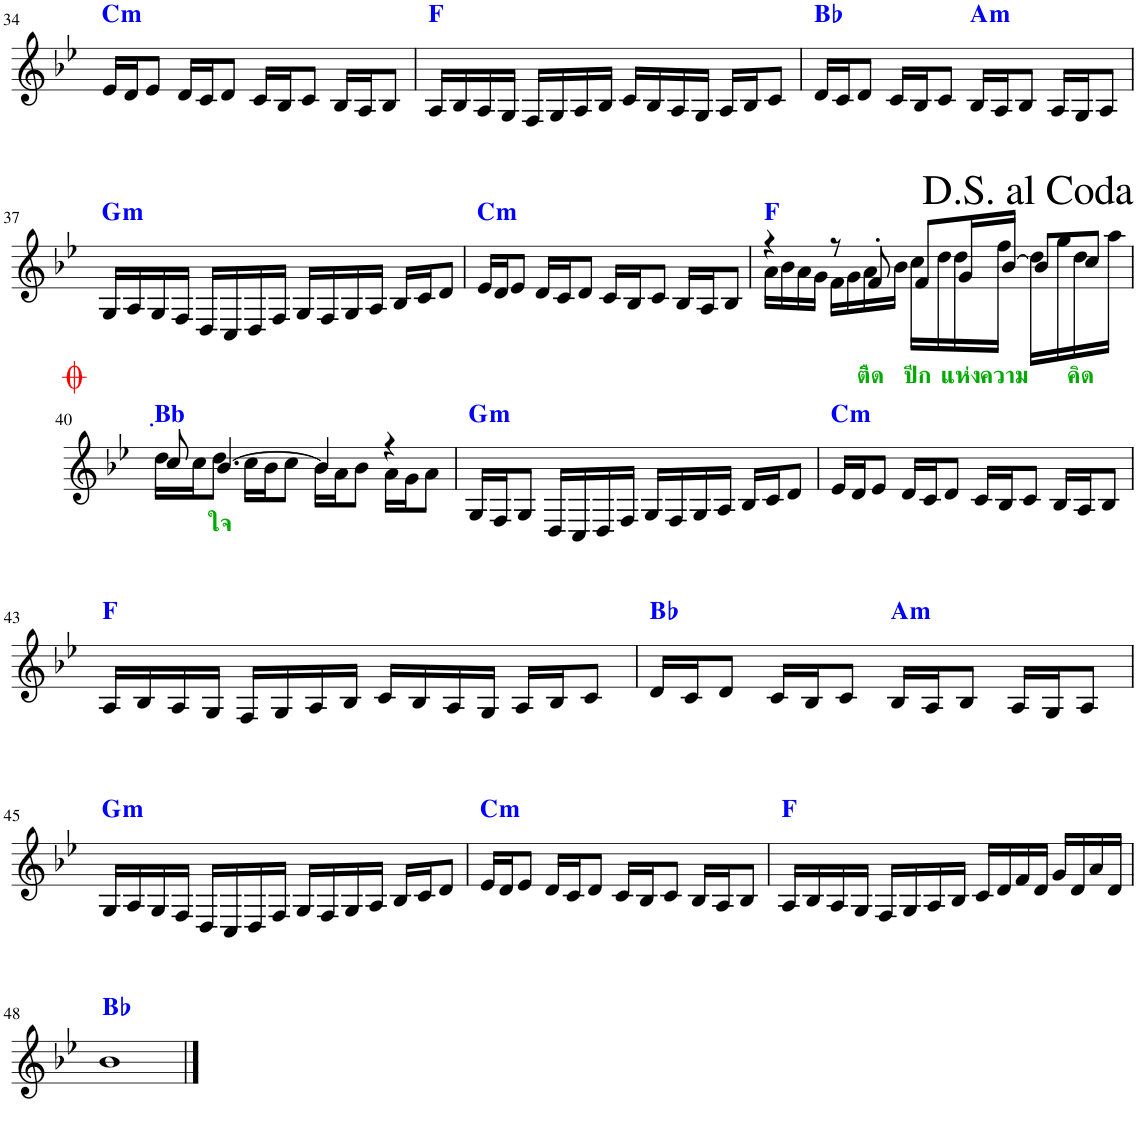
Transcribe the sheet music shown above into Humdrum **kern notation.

**kern	**text	**harte
*part1	*part1	*part1
*staff1	*staff1	*
*I"Piano	*	*
*I'Pno.	*	*
!!LO:PB:g=z
*clefG2	*	*
*k[b-e-]	*	*
*M4/4	*	*
=34	=34	=34
!	!	!LO:H:kt=m
16e-/LL	.	C:min
16d/J	.	.
8e-/J	.	.
16d/LL	.	.
16c/J	.	.
8d/J	.	.
16c/LL	.	.
16B-/J	.	.
8c/J	.	.
16B-/LL	.	.
16A/J	.	.
8B-/J	.	.
=35	=35	=35
16A/LL	.	F:maj
16B-/	.	.
16A/	.	.
16G/JJ	.	.
16F/LL	.	.
16G/	.	.
16A/	.	.
16B-/JJ	.	.
16c/LL	.	.
16B-/	.	.
16A/	.	.
16G/JJ	.	.
16A/LL	.	.
16B-/J	.	.
8c/J	.	.
=36	=36	=36
16d/LL	.	Bb:maj
16c/J	.	.
8d/J	.	.
16c/LL	.	.
16B-/J	.	.
8c/J	.	.
!	!	!LO:H:kt=m
16B-/LL	.	A:min
16A/J	.	.
8B-/J	.	.
16A/LL	.	.
16G/J	.	.
8A/J	.	.
!!LO:LB:g=z
=37	=37	=37
!	!	!LO:H:kt=m
16G/LL	.	G:min
16A/	.	.
16G/	.	.
16F/JJ	.	.
16D/LL	.	.
16C/	.	.
16D/	.	.
16F/JJ	.	.
16G/LL	.	.
16F/	.	.
16G/	.	.
16A/JJ	.	.
16B-/LL	.	.
16c/J	.	.
8d/J	.	.
=38	=38	=38
!	!	!LO:H:kt=m
16e-/LL	.	C:min
16d/J	.	.
8e-/J	.	.
16d/LL	.	.
16c/J	.	.
8d/J	.	.
16c/LL	.	.
16B-/J	.	.
8c/J	.	.
16B-/LL	.	.
16A/J	.	.
8B-/J	.	.
=39	=39	=39
*^	*	*
4r	16a\LL	.	F:maj
.	16b-\	.	.
.	16a\	.	.
.	16g\JJ	.	.
8r	16f\LL	.	.
.	16g\	.	.
!	!	!LO:LY:b:color=#00AA00	!
8f'/	16a\	ติืด	.
.	16b-\JJ	.	.
!	!	!LO:LY:b:color=#00AA00	!
8f/L	16cc\LL	ปีก	.
.	16dd\	.	.
!	!	!LO:LY:b:color=#00AA00	!
16g/L	16dd\	แห่ง	.
!	!	!LO:LY:b:color=#00AA00	!
[16b-/JJ	16ff\JJ	ความ	.
8b-/L]	16dd\LL	.	.
.	16gg\	.	.
!	!	!LO:LY:b:color=#00AA00	!
8cc/J	16dd\	คิด	.
.	16aa\JJ	.	.
!!LO:LB:g=z	!!
=40	=40	=40	=40
!	!	!	!LO:H:kt=ฺBb
8cc/	16dd\LL	.	N
.	16cc\J	.	.
!	!	!LO:LY:b:color=#00AA00	!
[4.b-/	8dd\J	ใจ	.
.	16cc\LL	.	.
.	16b-\J	.	.
.	8cc\J	.	.
4b-/]	16b-\LL	.	.
.	16a\J	.	.
.	8b-\J	.	.
4r	16a\LL	.	.
.	16g\J	.	.
.	8a\J	.	.
=41	=41	=41	=41
!	!	!	!LO:H:kt=m
*v	*v	*	*
16G/LL	.	G:min
16F/J	.	.
8G/J	.	.
16D/LL	.	.
16C/	.	.
16D/	.	.
16F/JJ	.	.
16G/LL	.	.
16F/	.	.
16G/	.	.
16A/JJ	.	.
16B-/LL	.	.
16c/J	.	.
8d/J	.	.
=42	=42	=42
!	!	!LO:H:kt=m
16e-/LL	.	C:min
16d/J	.	.
8e-/J	.	.
16d/LL	.	.
16c/J	.	.
8d/J	.	.
16c/LL	.	.
16B-/J	.	.
8c/J	.	.
16B-/LL	.	.
16A/J	.	.
8B-/J	.	.
!!LO:LB:g=z
=43	=43	=43
16A/LL	.	F:maj
16B-/	.	.
16A/	.	.
16G/JJ	.	.
16F/LL	.	.
16G/	.	.
16A/	.	.
16B-/JJ	.	.
16c/LL	.	.
16B-/	.	.
16A/	.	.
16G/JJ	.	.
16A/LL	.	.
16B-/J	.	.
8c/J	.	.
=44	=44	=44
16d/LL	.	Bb:maj
16c/J	.	.
8d/J	.	.
16c/LL	.	.
16B-/J	.	.
8c/J	.	.
!	!	!LO:H:kt=m
16B-/LL	.	A:min
16A/J	.	.
8B-/J	.	.
16A/LL	.	.
16G/J	.	.
8A/J	.	.
!!LO:LB:g=z
=45	=45	=45
!	!	!LO:H:kt=m
16G/LL	.	G:min
16A/	.	.
16G/	.	.
16F/JJ	.	.
16D/LL	.	.
16C/	.	.
16D/	.	.
16F/JJ	.	.
16G/LL	.	.
16F/	.	.
16G/	.	.
16A/JJ	.	.
16B-/LL	.	.
16c/J	.	.
8d/J	.	.
=46	=46	=46
!	!	!LO:H:kt=m
16e-/LL	.	C:min
16d/J	.	.
8e-/J	.	.
16d/LL	.	.
16c/J	.	.
8d/J	.	.
16c/LL	.	.
16B-/J	.	.
8c/J	.	.
16B-/LL	.	.
16A/J	.	.
8B-/J	.	.
=47	=47	=47
16A/LL	.	F:maj
16B-/	.	.
16A/	.	.
16G/JJ	.	.
16F/LL	.	.
16G/	.	.
16A/	.	.
16B-/JJ	.	.
16c/LL	.	.
16d/	.	.
16f/	.	.
16d/JJ	.	.
16g/LL	.	.
16d/	.	.
16a/	.	.
16d/JJ	.	.
!!LO:LB:g=z
=48	=48	=48
1b-	.	Bb:maj
==	==	==
*-	*-	*-
